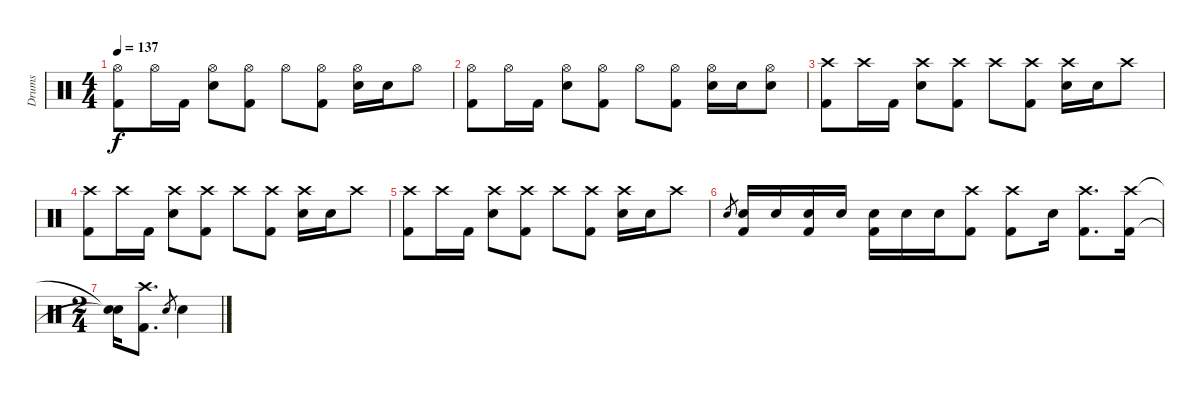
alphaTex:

\track ("Drums" "Drums") {instrument percussion}
\staff {score}
\articulation defaults
\ts (4 4)
\tempo 137
\clef neutral
\ks c
("Hi-Hat (open)" "Kick (hit) 2").8{dy f} "Hi-Hat (open)".16 "Kick (hit) 2".16 ("Hi-Hat (open)" "Electric Snare (hit)").8 ("Hi-Hat (open)" "Kick (hit) 2").8 "Hi-Hat (open)".8 ("Hi-Hat (open)" "Kick (hit) 2").8 ("Hi-Hat (open)" "Electric Snare (hit)").16 "Electric Snare (hit)".16 "Hi-Hat (open)".8 |
("Hi-Hat (open)" "Kick (hit) 2").8 "Hi-Hat (open)".16 "Kick (hit) 2".16 ("Hi-Hat (open)" "Electric Snare (hit)").8 ("Hi-Hat (open)" "Kick (hit) 2").8 "Hi-Hat (open)".8 ("Hi-Hat (open)" "Kick (hit) 2").8 ("Hi-Hat (open)" "Electric Snare (hit)").16 "Electric Snare (hit)".16 ("Hi-Hat (open)" "Electric Snare (hit)").8 |
("Crash high (hit)" "Kick (hit) 2").8 "Crash high (hit)".16 "Kick (hit) 2".16 ("Crash high (hit)" "Electric Snare (hit)").8 ("Crash high (hit)" "Kick (hit) 2").8 "Crash high (hit)".8 ("Crash high (hit)" "Kick (hit) 2").8 ("Crash high (hit)" "Electric Snare (hit)").16 "Electric Snare (hit)".16 "Crash high (hit)".8 |
("Crash high (hit)" "Kick (hit) 2").8 "Crash high (hit)".16 "Kick (hit) 2".16 ("Crash high (hit)" "Electric Snare (hit)").8 ("Crash high (hit)" "Kick (hit) 2").8 "Crash high (hit)".8 ("Crash high (hit)" "Kick (hit) 2").8 ("Crash high (hit)" "Electric Snare (hit)").16 "Electric Snare (hit)".16 "Crash high (hit)".8 |
("Crash high (hit)" "Kick (hit) 2").8 "Crash high (hit)".16 "Kick (hit) 2".16 ("Crash high (hit)" "Electric Snare (hit)").8 ("Crash high (hit)" "Kick (hit) 2").8 "Crash high (hit)".8 ("Crash high (hit)" "Kick (hit) 2").8 ("Crash high (hit)" "Electric Snare (hit)").16 "Electric Snare (hit)".16 "Crash high (hit)".8 |
"Electric Snare (hit)".8{gr} ("Electric Snare (hit)" "Kick (hit) 2").16 "Electric Snare (hit)".16 ("Electric Snare (hit)" "Kick (hit) 2").16 "Electric Snare (hit)".16 ("Electric Snare (hit)" "Kick (hit) 2").16 "Electric Snare (hit)".16 "Electric Snare (hit)".16 ("Crash high (hit)" "Kick (hit) 2").8 ("Crash high (hit)" "Kick (hit) 2").8 "Electric Snare (hit)".16 ("Crash high (hit)" "Kick (hit) 2").8{d} ("Crash high (hit)" "Kick (hit) 2").16 |
\ts (2 4)
("Snare (hit)"{t} "Snare (hit)"{t}).16 ("Crash high (hit)" "Kick (hit) 2").8{d} "Electric Snare (hit)".8{gr} "Electric Snare (hit)".4
